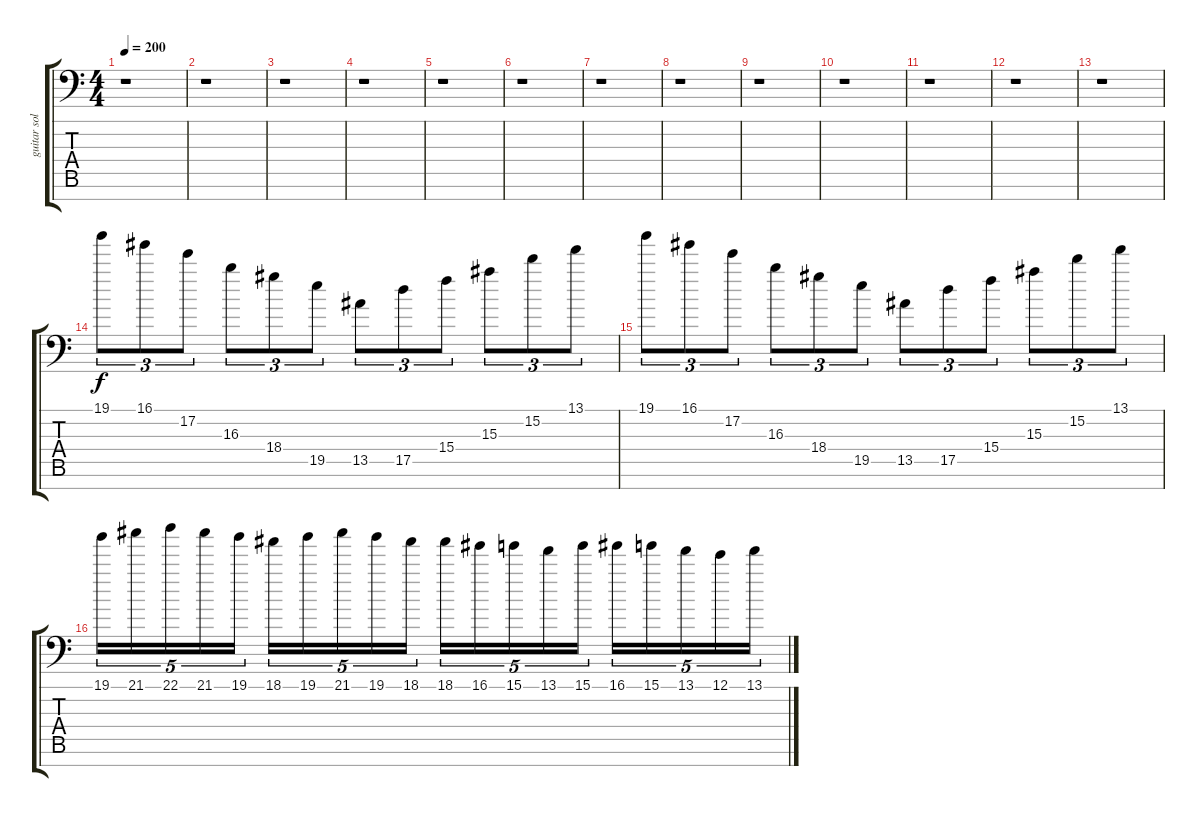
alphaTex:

\track ("guitar solo" "guitar sol") {instrument distortionguitar}
\staff {score tabs}
\tuning (E4 B3 G3 D3 A2 E2 C-1) {hide}
\ts (4 4)
\tempo 200
\clef f4
\ks c
r.1{dy f} |
r.1 |
r.1 |
r.1 |
r.1 |
r.1 |
r.1 |
r.1 |
r.1 |
r.1 |
r.1 |
r.1 |
r.1 |
19.1.8{tu (3 2)} 16.1.8{tu (3 2)} 17.2.8{tu (3 2)} 16.3.8{tu (3 2)} 18.4.8{tu (3 2)} 19.5.8{tu (3 2)} 13.5.8{tu (3 2)} 17.5.8{tu (3 2)} 15.4.8{tu (3 2)} 15.3.8{tu (3 2)} 15.2.8{tu (3 2)} 13.1.8{tu (3 2)} |
19.1.8{tu (3 2)} 16.1.8{tu (3 2)} 17.2.8{tu (3 2)} 16.3.8{tu (3 2)} 18.4.8{tu (3 2)} 19.5.8{tu (3 2)} 13.5.8{tu (3 2)} 17.5.8{tu (3 2)} 15.4.8{tu (3 2)} 15.3.8{tu (3 2)} 15.2.8{tu (3 2)} 13.1.8{tu (3 2)} |
19.1.16{tu (5 4)} 21.1.16{tu (5 4)} 22.1.16{tu (5 4)} 21.1.16{tu (5 4)} 19.1.16{tu (5 4)} 18.1.16{tu (5 4)} 19.1.16{tu (5 4)} 21.1.16{tu (5 4)} 19.1.16{tu (5 4)} 18.1.16{tu (5 4)} 18.1.16{tu (5 4)} 16.1.16{tu (5 4)} 15.1.16{tu (5 4)} 13.1.16{tu (5 4)} 15.1.16{tu (5 4)} 16.1.16{tu (5 4)} 15.1.16{tu (5 4)} 13.1.16{tu (5 4)} 12.1.16{tu (5 4)} 13.1.16{tu (5 4)}
